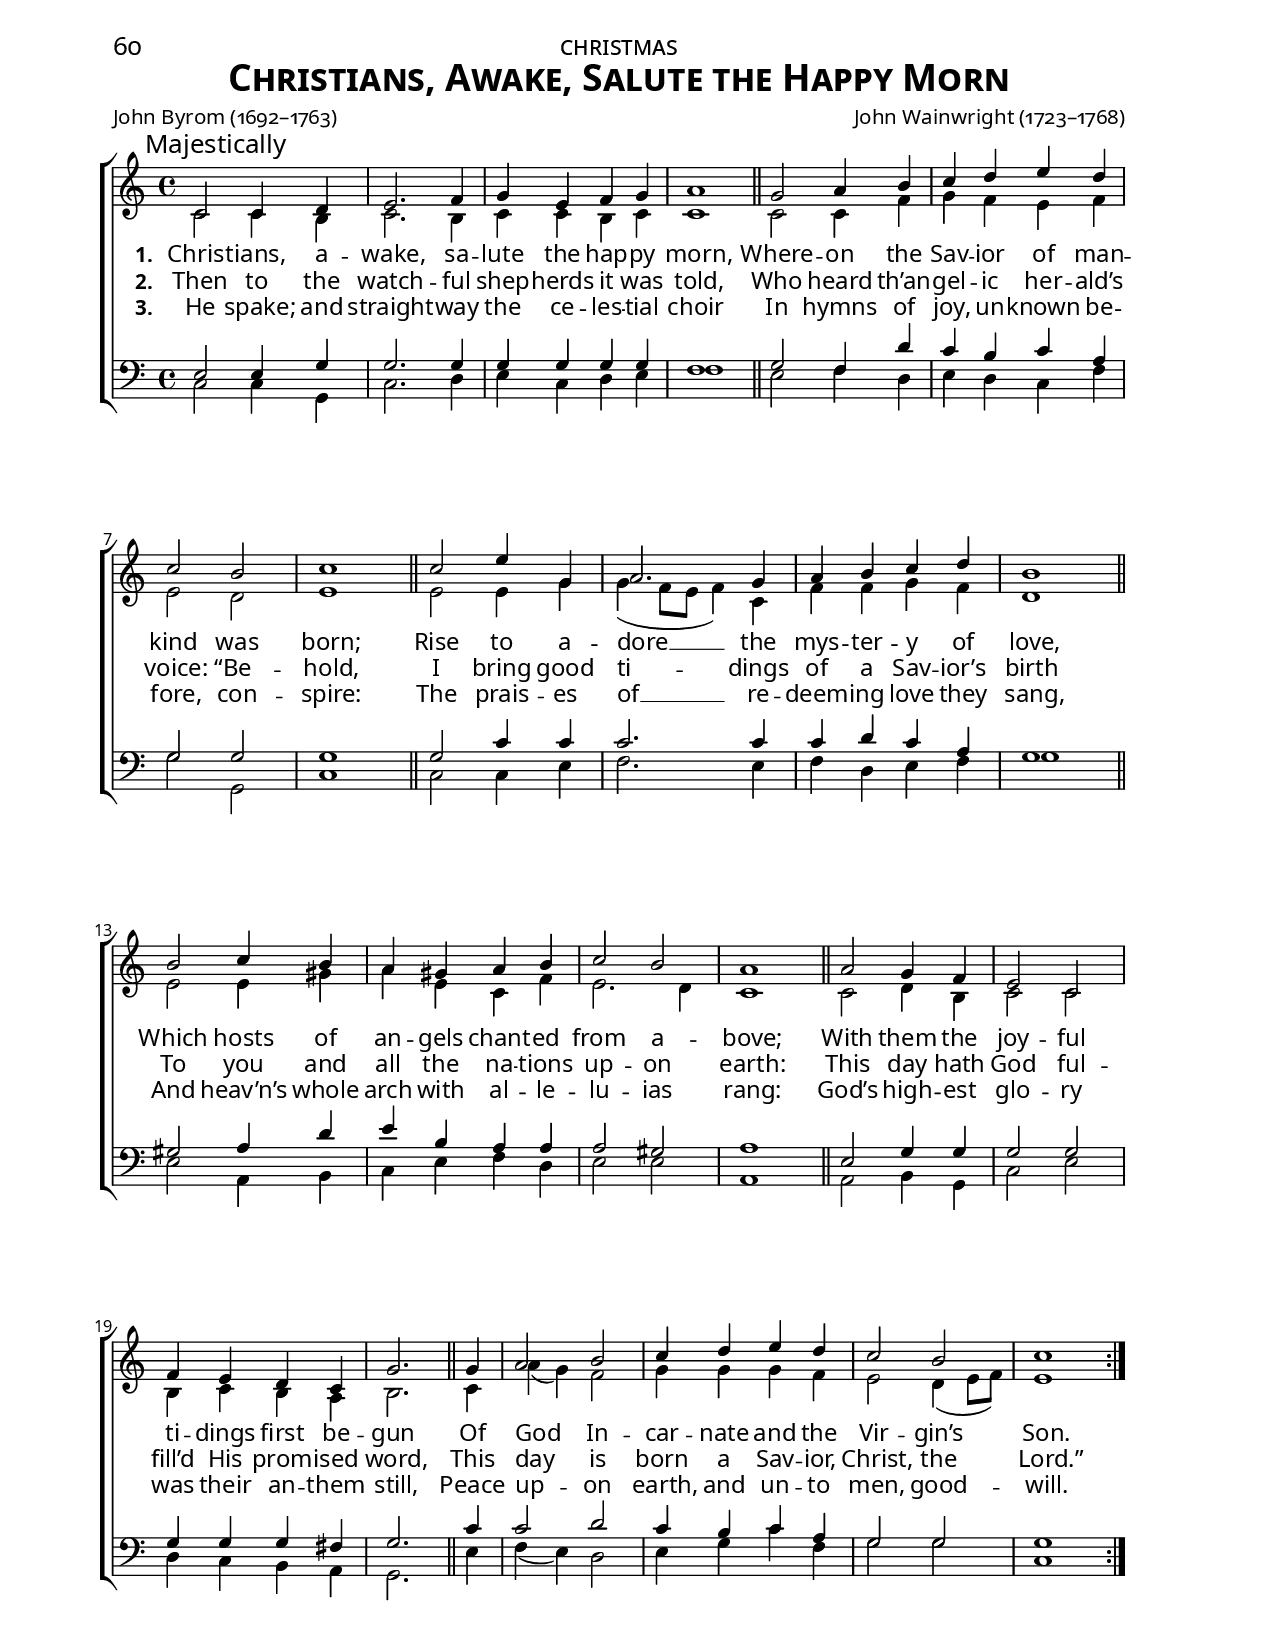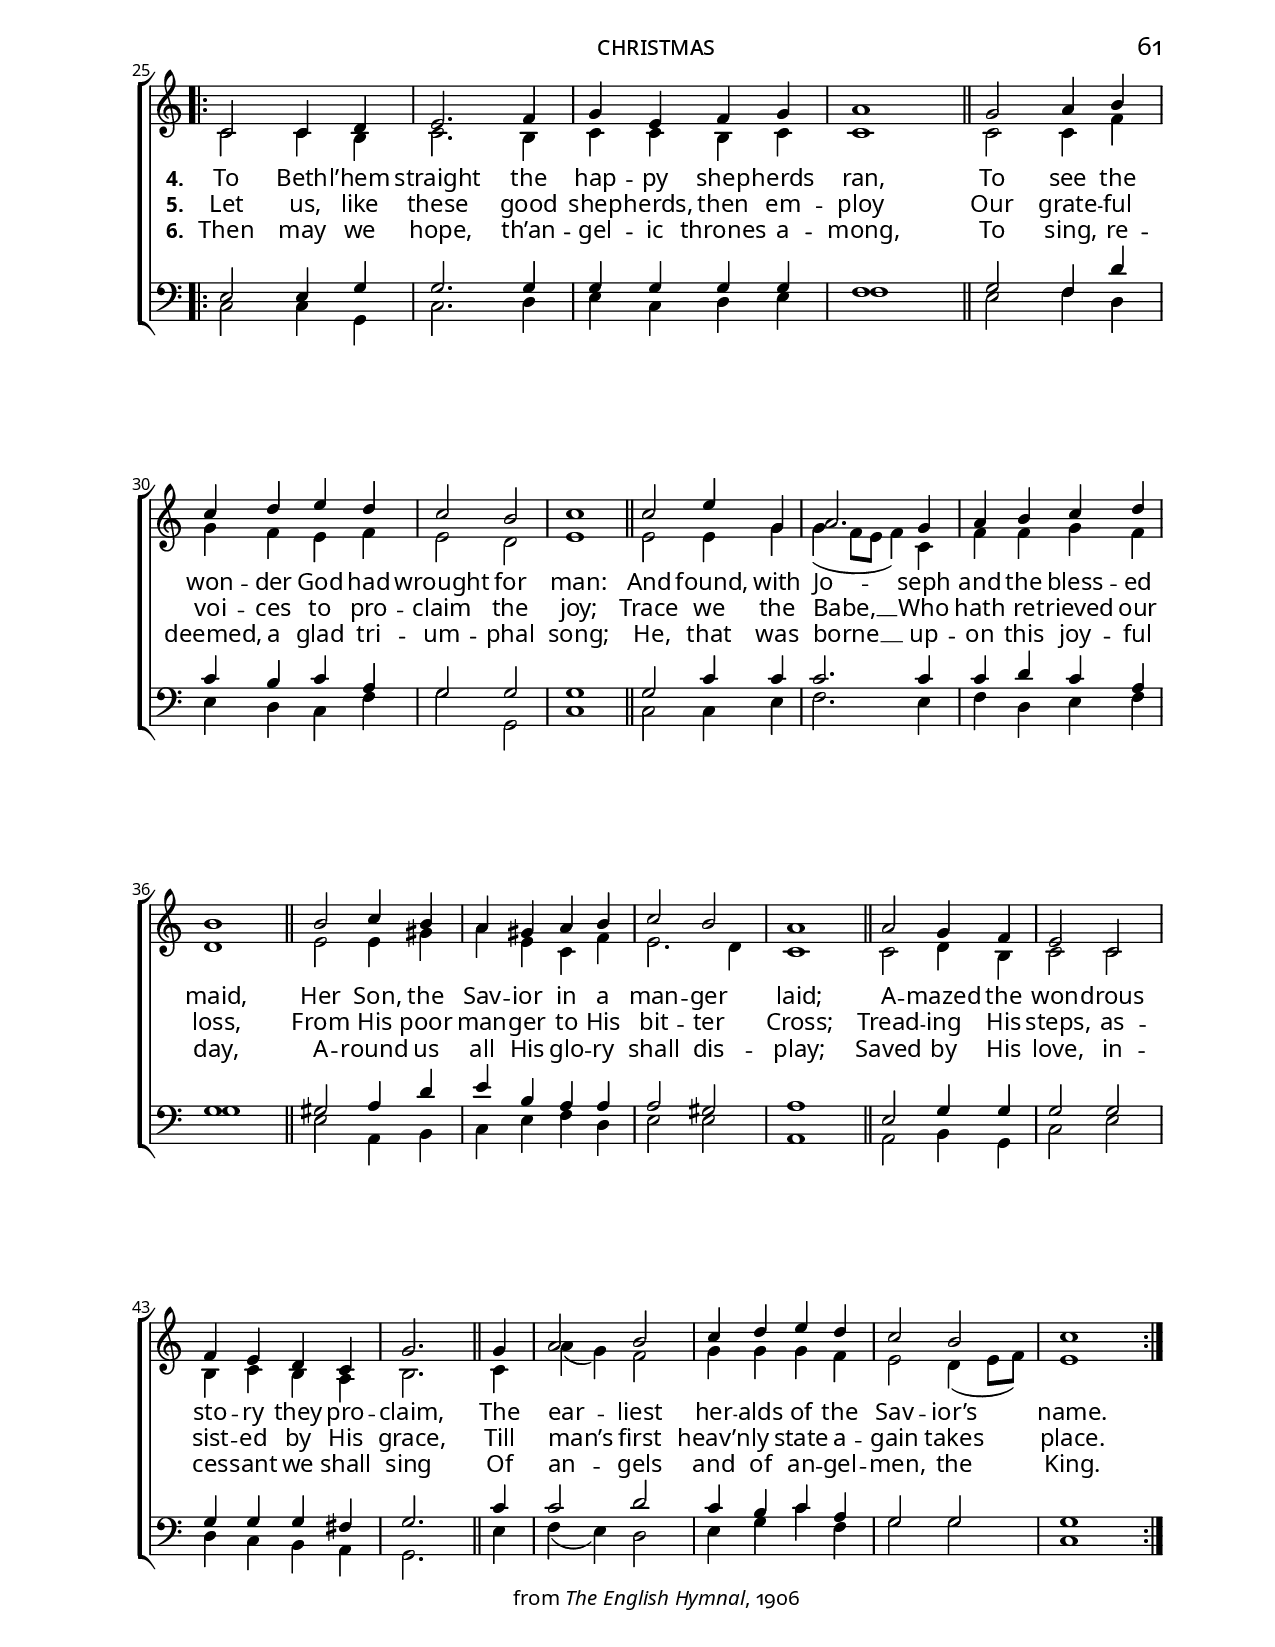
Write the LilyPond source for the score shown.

\version "2.14.2"
\include "util.ly"
\header {
  title = \markup{\override #'(font-name . "Garamond Premier Pro Semibold"){ \abs-fontsize #18 \smallCapsOldStyle"Christians, Awake, Salute the Happy Morn"}}
  poet = \markup\oldStyleNum"John Byrom (1692–1763)"
  composer = \markup\oldStyleNum"John Wainwright (1723–1768)"
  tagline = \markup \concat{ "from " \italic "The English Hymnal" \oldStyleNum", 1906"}
}
\paper {
  paper-height = 11\in
  paper-width = 8.5\in
  indent = 0\in
  %system-system-spacing = #'((basic-distance . 10) (padding . 0))
  %system-system-spacing =
  %  #'((basic-distance . 0)
  %     (minimum-distance . 0)
  %     (padding . -1)
  %     (stretchability . 100))
  ragged-last-bottom = ##f
  ragged-bottom = ##f
  two-sided = ##t
  inner-margin = 1\in
  outer-margin = 0.75\in
  top-margin = 0.26\in
  bottom-margin = 0.25\in
  first-page-number = #060
  print-first-page-number = ##t
  headerLine = \markup{\override #'(font-name . "Garamond Premier Pro") \smallCapsOldStyle"christmas"}
  oddHeaderMarkup = \markup\fill-line{
     \override #'(font-name . "Garamond Premier Pro")\abs-fontsize #12.5
     \combine 
        \fill-line{"" \on-the-fly #print-page-number-check-first
        \oldStylePageNum""
        }
        \fill-line{\headerLine}
  }
  evenHeaderMarkup = \markup {
     \override #'(font-name . "Garamond Premier Pro")\abs-fontsize #12.5
     \combine
        \on-the-fly #print-page-number-check-first
        \oldStylePageNum""
        \fill-line{\headerLine}
  }
}
#(set-global-staff-size 18) \paper{ #(define fonts (make-pango-font-tree "Garamond Premier Pro" "Garamond Premier Pro" "Garamond Premier Pro" (/ 18 20))) }
global = {
  \key c \major
  \time 4/4
  \override DynamicLineSpanner #'staff-padding = #0.0
  \override DynamicLineSpanner #'Y-extent = #'(0 . 0)
}

sopMusic = \relative c' {
  \repeat volta 3 {
    c2 c4 d |
    e2. f4 |
    g e f g |
    a1 \bar "||"
    g2 a4 b |
    
    c d e d |
    c2 b |
    c1 \bar "||"
    c2 e4 g, |
    a2. g4 |
    a b c d |
    b1 \bar "||"
    
    b2 c4 b |
    a gis a b |
    c2 b |
    a1 \bar "||"
    a2 g4 f |
    e2 c |
    
    f4 e d c |
    g'2. \bar"||" g4 |
    a2 b |
    c4 d e d |
    c2 b |
    c1 \break
  }
}
sopWords = \lyricmode {
  
}

altoMusic = \relative c' {
  c2 c4 b |
  c2. b4 |
  c c b c |
  c1 |
  c2 c4 f |
  
  g f e f |
  e2 d |
  e1 |
  e2 e4 g |
  g( f8[ e] f4) c4 |
  f f g f |
  d1 |
  
  e2 e4 gis |
  a e c f |
  e2. d4 |
  c1 |
  c2 d4 b |
  c2 c |
  
  b4 c b a |
  b2. c4 |
  a'( g) f2 |
  g4 g g f |
  e2 d4( e8[ f]) |
  e1
}
altoWords = \lyricmode {
  \dropLyricsVII
  \set stanza = #"1. "
  \set associatedVoice = "altos"
  Christ -- ians, a -- wake, sa -- lute the hap -- py morn,
  Where -- on the Sav -- ior of man -- kind was born;
  Rise to a -- dore __ the mys -- ter -- y of love,
  \unset associatedVoice
  Which hosts of an -- gels chant -- ed from a -- bove;
  With them the joy -- ful ti -- dings first be -- gun
  Of God In -- car -- nate and the Vir -- gin’s Son.
  
  \set stanza = #"4. "
  \set associatedVoice = "altos"
  To Beth -- l’hem straight the hap -- py shep -- herds ran,
  To see the won -- der God had wrought for man:
  And found, with Jo -- seph and the bless -- ed maid,
  \unset associatedVoice
  Her Son, the Sav -- ior in a man -- ger laid;
  A -- mazed the won -- drous sto -- ry they pro -- claim,
  The ear -- liest her -- alds of the Sav -- ior’s name.
}
altoWordsII = \lyricmode {
  \dropLyricsVII
  \set stanza = #"2. "
  \set associatedVoice = "altos"
  Then to the watch -- ful shep -- herds it was told,
  Who heard th’an -- gel -- ic her -- ald’s voice: “Be -- hold,
  I bring good ti -- dings of a Sav -- ior’s birth
  \unset associatedVoice
  To you and all the na -- tions up -- on earth:
  This day hath God ful -- fill’d His prom -- ised word,
  This day is born a Sav -- ior, Christ, the Lord.”
  
  \set stanza = #"5. "
  \set associatedVoice = "altos"
  Let us, like these good shep -- herds, then em -- ploy
  Our grate -- ful voi -- ces to pro -- claim the joy;
  Trace we the Babe, __ Who hath re -- trieved our loss,
  \unset associatedVoice
  From His poor man -- ger to His bit -- ter Cross;
  Tread -- ing His steps, as -- sist -- ed by His grace,
  Till man’s first heav’n -- ly state a -- gain takes place.
}
altoWordsIII = \lyricmode {
  \dropLyricsVII
  \set stanza = #"3. "
  \set associatedVoice = "altos"
  He spake; and straight -- way the ce -- les -- tial choir
  In hymns of joy, un -- known be -- fore, con -- spire:
  The prais -- es of __ re -- deem -- ing love they sang,
  \unset associatedVoice
  And heav’n’s whole arch with al -- le -- lu -- ias rang:
  God’s high -- est glo -- ry was their an -- them still,
  Peace up -- on earth, and un -- to men, good -- will.
  
  \set stanza = #"6. "
  \set associatedVoice = "altos"
  Then may we hope, th’an -- gel -- ic thrones a -- mong,
  To sing, re -- deemed, a glad tri -- um -- phal song;
  He, that was borne __ up -- on this joy -- ful day,
  \unset associatedVoice
  A -- round us all His glo -- ry shall dis -- play;
  Saved by His love, in -- ces -- sant we shall sing
  Of an -- gels and of an -- gel -- men, the King.
}
altoWordsIV = \lyricmode {
}
altoWordsV = \lyricmode {
}
altoWordsVI = \lyricmode {
}

tenorMusic = \relative c {
  e2 e4 g |
  g2. g4 |
  g g g g |
  f1 |
  g2 f4 d' |
  
  c b c a |
  g2 g |
  g1 |
  g2 c4 c |
  c2. c4 |
  c d c a |
  g1 |
  
  gis2 a4 d |
  e b a a |
  a2 gis |
  a1 |
  e2 g4 g |
  g2 g |
  
  g4 g g fis |
  g2. c4 |
  c2 d |
  c4 b c a |
  g2 g |
  g1
}
tenorWords = \lyricmode {

}

bassMusic = \relative c {
  c2 c4 g |
  c2. d4 |
  e c d e |
  f1 |
  e2 f4 d |
  e d c f |
  g2 g, |
  c1 |
  c2 c4 e |
  f2. e4 |
  f d e f |
  g1 |
  
  e2 a,4 b |
  c e f d |
  e2 e |
  a,1 |
  a2 b4 g |
  c2 e |
  
  d4 c b a |
  g2. e'4 |
  f( e) d2 |
  e4 g c f, |
  g2 g |
  c,1
}
bassWords = \lyricmode {

}

\score {
  <<
   \new ChoirStaff <<
%    \new Lyrics = sopranos \with { \override VerticalAxisGroup #'nonstaff-relatedstaff-spacing = #'((basic-distance . 1)) }
    \new Staff = women <<
      \new Voice = "sopranos" { \voiceOne << \global {\once \override Score.RehearsalMark #'self-alignment-X = #LEFT \mark "Majestically" \sopMusic \sopMusic} >> }
      \new Voice = "altos" { \voiceTwo << \global \repeat unfold 2 \altoMusic >> }
    >>
    \new Lyrics \with { alignAboveContext = #"women" \override VerticalAxisGroup #'nonstaff-relatedstaff-spacing = #'((basic-distance . 1))} \lyricsto "sopranos" \sopWords
   \new Staff = men <<
      \clef bass
      \new Voice = "tenors" { \voiceOne << \global \repeat unfold 2 \tenorMusic >> }
      \new Voice = "basses" { \voiceTwo << \global \repeat unfold 2 \bassMusic >> }
    >>
    \new Lyrics = "altosVI"  \with { alignBelowContext = #"women" 
      \override VerticalAxisGroup #'nonstaff-relatedstaff-spacing = #'((basic-distance . 1))
      } \lyricsto "basses" \altoWordsVI
    \new Lyrics = "altosV"  \with { alignBelowContext = #"women" 
      \override VerticalAxisGroup #'nonstaff-relatedstaff-spacing = #'((basic-distance . 1))
      } \lyricsto "basses" \altoWordsV
    \new Lyrics = "altosIV"  \with { alignBelowContext = #"women" 
      \override VerticalAxisGroup #'nonstaff-relatedstaff-spacing = #'((basic-distance . 1))
      } \lyricsto "basses" \altoWordsIV
    \new Lyrics = "altosIII"  \with { alignBelowContext = #"women" 
      \override VerticalAxisGroup #'nonstaff-relatedstaff-spacing = #'((basic-distance . 1))
      } \lyricsto "basses" \altoWordsIII
    \new Lyrics = "altosII"  \with { alignBelowContext = #"women" 
      \override VerticalAxisGroup #'nonstaff-relatedstaff-spacing = #'((basic-distance . 1))
      } \lyricsto "basses" \altoWordsII
    \new Lyrics = "altos"  \with { alignBelowContext = #"women" 
      \override VerticalAxisGroup #'nonstaff-relatedstaff-spacing = #'((basic-distance . 1))
      } \lyricsto "basses" \altoWords
    \new Lyrics \with { alignAboveContext = #"men" \override VerticalAxisGroup #'nonstaff-relatedstaff-spacing = #'((basic-distance . 1)) } \lyricsto "tenors" \tenorWords
    \new Lyrics \with { alignBelowContext = #"men" \override VerticalAxisGroup #'nonstaff-relatedstaff-spacing = #'((basic-distance . 1)) } \lyricsto "basses" \bassWords
  >>
%    \new PianoStaff << \new Staff { \new Voice { \pianoRH } } \new Staff { \clef "bass" \pianoLH } >>
  >>
  \layout {
  \context {
    \Lyrics
    \override LyricText #'font-size = #1.3
  }
    \context {
      \Score
%      \override SpacingSpanner #'base-shortest-duration = #(ly:make-moment 1 2)
%      \override SpacingSpanner #'common-shortest-duration = #(ly:make-moment 1 2)
    }
    \context {
      % Remove all empty staves
      % \Staff \RemoveEmptyStaves \override VerticalAxisGroup #'remove-first = ##t
    }
    \context {
      \Lyrics
      \override LyricText #'X-offset = #center-on-word
    }
  }
}

